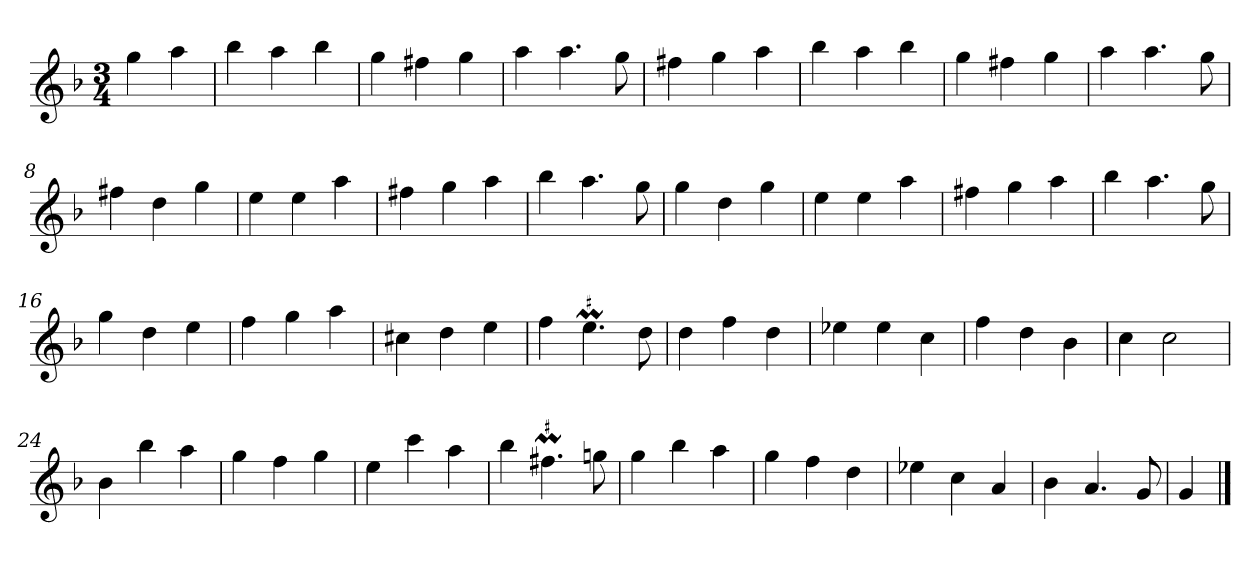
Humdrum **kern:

**kern
*part1
*staff1
*clefG2
*k[b-]
*G:dor
*M3/4
*MM120
=
4gg
4aa
=1
4bb-
4aa
4bb-
=2
4gg
4ff#X
4gg
=3
4aa
4.aa
8gg
=4
4ff#X
4gg
4aa
=5
4bb-
4aa
4bb-
=6
4gg
4ff#X
4gg
=7
4aa
4.aa
8gg
=8
4ff#X
4dd
4gg
=9
4ee
4ee
4aa
=10
4ff#X
4gg
4aa
=11
4bb-
4.aa
8gg
=12
4gg
4dd
4gg
=13
4ee
4ee
4aa
=14
4ff#X
4gg
4aa
=15
4bb-
4.aa
8gg
=16
4gg
4dd
4ee
=17
4ff
4gg
4aa
=18
4cc#X
4dd
4ee
=19
4ff
!LO:MOR:acc=#
4.eeM
8dd
=20
4dd
4ff
4dd
=21
4ee-X
4ee-
4cc
=22
4ff
4dd
4b-
=23
4cc
2cc
=24
4b-
4bb-
4aa
=25
4gg
4ff
4gg
=26
4ee
4ccc
4aa
=27
4bb-
!LO:MOR:acc=#
4.ff#XM
8ggn
=28
4gg
4bb-
4aa
=29
4gg
4ff
4dd
=30
4ee-X
4cc
4a
=31
4b-
4.a
8g
=32
4g
==
*-
